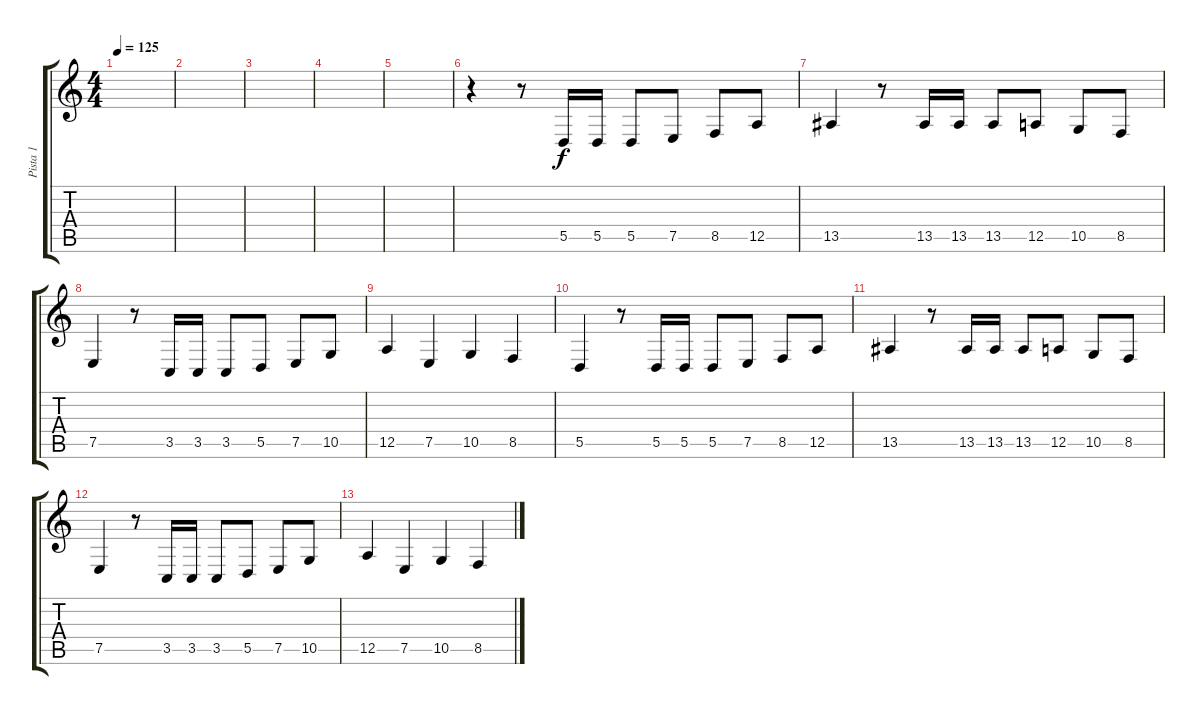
\track ("Pista 1" "Pista 1") {instrument musicbox}
\staff {score tabs}
\tuning (E4 B3 G3 D3 A2 E2) {hide}
\ts (4 4)
\tempo 125
\clef g2
\ks c
|
|
|
|
|
r.4 r.8 5.5.16 5.5.16 5.5.8 7.5.8 8.5.8 12.5.8 |
13.5.4 r.8 13.5.16 13.5.16 13.5.8 12.5.8 10.5.8 8.5.8 |
7.5.4 r.8 3.5.16 3.5.16 3.5.8 5.5.8 7.5.8 10.5.8 |
12.5.4 7.5.4 10.5.4 8.5.4 |
5.5.4 r.8 5.5.16 5.5.16 5.5.8 7.5.8 8.5.8 12.5.8 |
13.5.4 r.8 13.5.16 13.5.16 13.5.8 12.5.8 10.5.8 8.5.8 |
7.5.4 r.8 3.5.16 3.5.16 3.5.8 5.5.8 7.5.8 10.5.8 |
12.5.4 7.5.4 10.5.4 8.5.4
